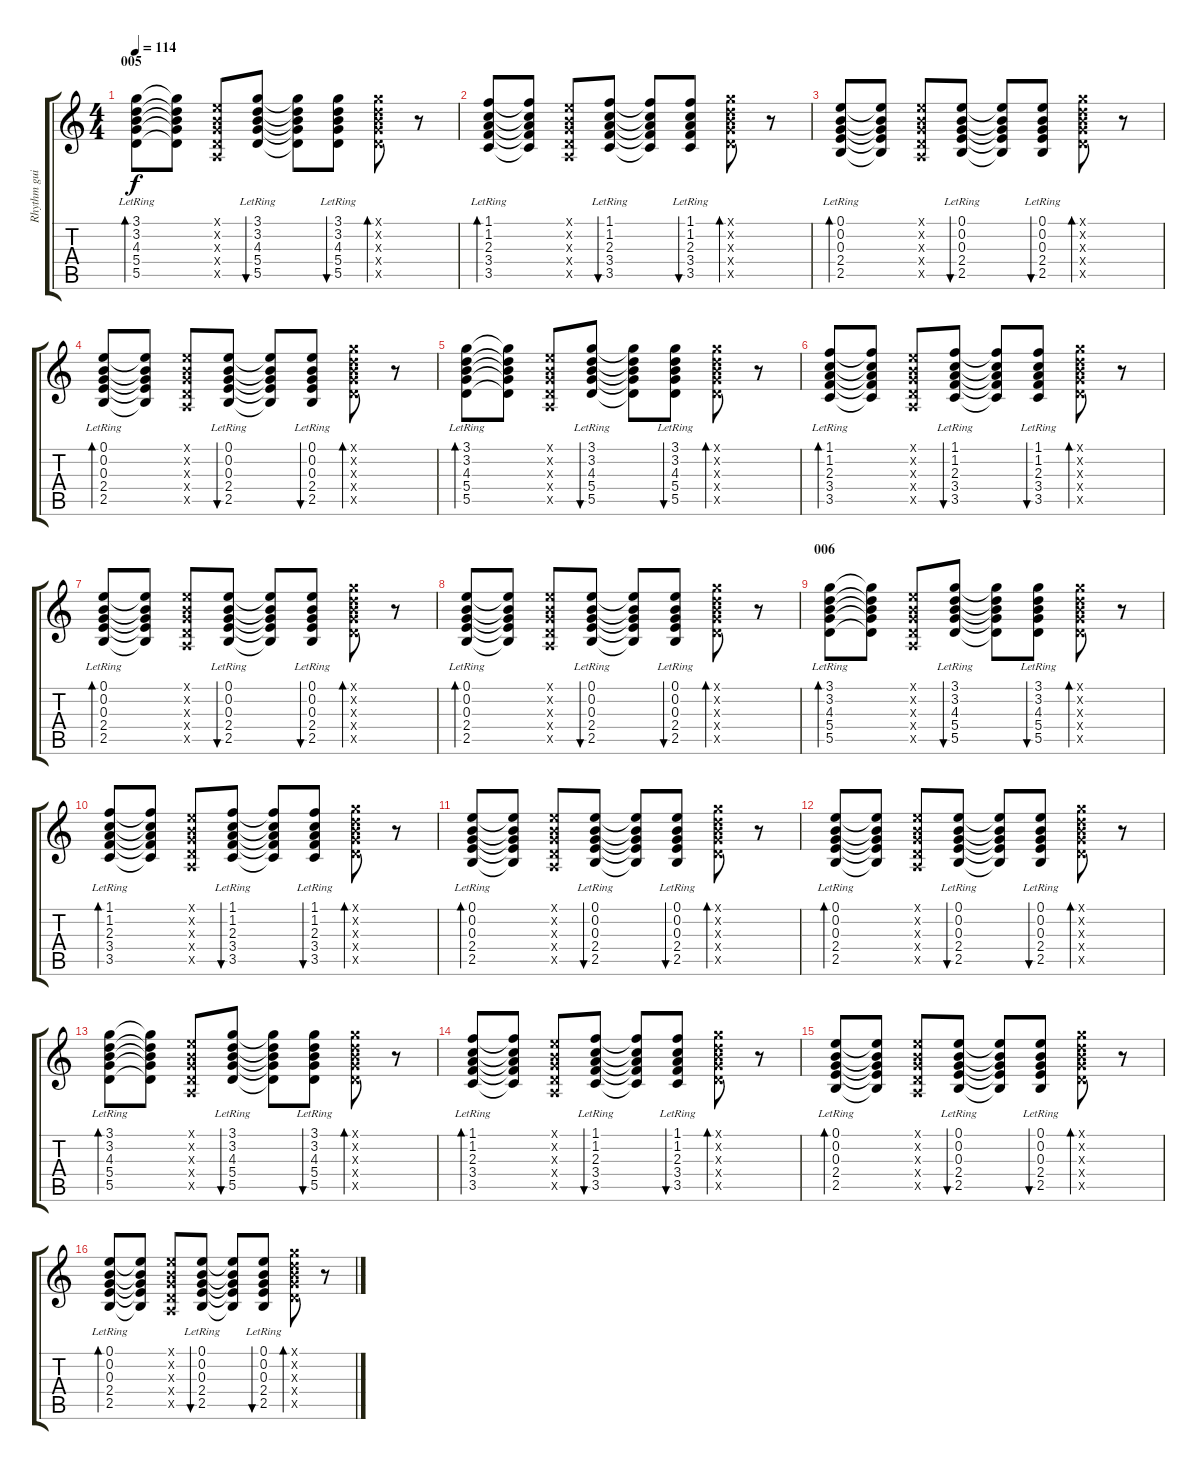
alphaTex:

\track ("Rhythm guit" "Rhythm gui") {instrument acousticguitarsteel}
\staff {score tabs}
\tuning (E4 B3 G3 D3 A2 E2) {hide}
\ts (4 4)
\section ("" "005")
\tempo 114
\clef g2
\ks c
(3.1{lr} 3.2{lr} 4.3{lr} 5.4{lr} 5.5{lr}).8{bd 60 dy f} (3.1{t} 3.2{t} 4.3{t} 5.4{t} 5.5{t}).8 (0.1{x} 0.2{x} 0.3{x} 0.4{x} 0.5{x}).8 (3.1{lr} 3.2{lr} 4.3{lr} 5.4{lr} 5.5{lr}).8{bu 60} (3.1{t} 3.2{t} 4.3{t} 5.4{t} 5.5{t}).8 (3.1{lr} 3.2{lr} 4.3{lr} 5.4{lr} 5.5{lr}).8{bu 60} (3.1{x} 3.2{x} 4.3{x} 5.4{x} 5.5{x}).8{bd 60} r.8 |
(1.1{lr} 1.2{lr} 2.3{lr} 3.4{lr} 3.5{lr}).8{bd 60} (1.1{t} 1.2{t} 2.3{t} 3.4{t} 3.5{t}).8 (0.1{x} 0.2{x} 0.3{x} 0.4{x} 0.5{x}).8 (1.1{lr} 1.2{lr} 2.3{lr} 3.4{lr} 3.5{lr}).8{bu 60} (1.1{t} 1.2{t} 2.3{t} 3.4{t} 3.5{t}).8 (1.1{lr} 1.2{lr} 2.3{lr} 3.4{lr} 3.5{lr}).8{bu 60} (3.1{x} 3.2{x} 4.3{x} 5.4{x} 5.5{x}).8{bd 60} r.8 |
(0.1{lr} 0.2{lr} 0.3{lr} 2.4{lr} 2.5{lr}).8{bd 60} (0.1{t} 0.2{t} 0.3{t} 2.4{t} 2.5{t}).8 (0.1{x} 0.2{x} 0.3{x} 0.4{x} 0.5{x}).8 (0.1{lr} 0.2{lr} 0.3{lr} 2.4{lr} 2.5{lr}).8{bu 60} (0.1{t} 0.2{t} 0.3{t} 2.4{t} 2.5{t}).8 (0.1{lr} 0.2{lr} 0.3{lr} 2.4{lr} 2.5{lr}).8{bu 60} (3.1{x} 3.2{x} 4.3{x} 5.4{x} 5.5{x}).8{bd 60} r.8 |
(0.1{lr} 0.2{lr} 0.3{lr} 2.4{lr} 2.5{lr}).8{bd 60} (0.1{t} 0.2{t} 0.3{t} 2.4{t} 2.5{t}).8 (0.1{x} 0.2{x} 0.3{x} 0.4{x} 0.5{x}).8 (0.1{lr} 0.2{lr} 0.3{lr} 2.4{lr} 2.5{lr}).8{bu 60} (0.1{t} 0.2{t} 0.3{t} 2.4{t} 2.5{t}).8 (0.1{lr} 0.2{lr} 0.3{lr} 2.4{lr} 2.5{lr}).8{bu 60} (3.1{x} 3.2{x} 4.3{x} 5.4{x} 5.5{x}).8{bd 60} r.8 |
(3.1{lr} 3.2{lr} 4.3{lr} 5.4{lr} 5.5{lr}).8{bd 60} (3.1{t} 3.2{t} 4.3{t} 5.4{t} 5.5{t}).8 (0.1{x} 0.2{x} 0.3{x} 0.4{x} 0.5{x}).8 (3.1{lr} 3.2{lr} 4.3{lr} 5.4{lr} 5.5{lr}).8{bu 60} (3.1{t} 3.2{t} 4.3{t} 5.4{t} 5.5{t}).8 (3.1{lr} 3.2{lr} 4.3{lr} 5.4{lr} 5.5{lr}).8{bu 60} (3.1{x} 3.2{x} 4.3{x} 5.4{x} 5.5{x}).8{bd 60} r.8 |
(1.1{lr} 1.2{lr} 2.3{lr} 3.4{lr} 3.5{lr}).8{bd 60} (1.1{t} 1.2{t} 2.3{t} 3.4{t} 3.5{t}).8 (0.1{x} 0.2{x} 0.3{x} 0.4{x} 0.5{x}).8 (1.1{lr} 1.2{lr} 2.3{lr} 3.4{lr} 3.5{lr}).8{bu 60} (1.1{t} 1.2{t} 2.3{t} 3.4{t} 3.5{t}).8 (1.1{lr} 1.2{lr} 2.3{lr} 3.4{lr} 3.5{lr}).8{bu 60} (3.1{x} 3.2{x} 4.3{x} 5.4{x} 5.5{x}).8{bd 60} r.8 |
(0.1{lr} 0.2{lr} 0.3{lr} 2.4{lr} 2.5{lr}).8{bd 60} (0.1{t} 0.2{t} 0.3{t} 2.4{t} 2.5{t}).8 (0.1{x} 0.2{x} 0.3{x} 0.4{x} 0.5{x}).8 (0.1{lr} 0.2{lr} 0.3{lr} 2.4{lr} 2.5{lr}).8{bu 60} (0.1{t} 0.2{t} 0.3{t} 2.4{t} 2.5{t}).8 (0.1{lr} 0.2{lr} 0.3{lr} 2.4{lr} 2.5{lr}).8{bu 60} (3.1{x} 3.2{x} 4.3{x} 5.4{x} 5.5{x}).8{bd 60} r.8 |
(0.1{lr} 0.2{lr} 0.3{lr} 2.4{lr} 2.5{lr}).8{bd 60} (0.1{t} 0.2{t} 0.3{t} 2.4{t} 2.5{t}).8 (0.1{x} 0.2{x} 0.3{x} 0.4{x} 0.5{x}).8 (0.1{lr} 0.2{lr} 0.3{lr} 2.4{lr} 2.5{lr}).8{bu 60} (0.1{t} 0.2{t} 0.3{t} 2.4{t} 2.5{t}).8 (0.1{lr} 0.2{lr} 0.3{lr} 2.4{lr} 2.5{lr}).8{bu 60} (3.1{x} 3.2{x} 4.3{x} 5.4{x} 5.5{x}).8{bd 60} r.8 |
\section ("" "006")
(3.1{lr} 3.2{lr} 4.3{lr} 5.4{lr} 5.5{lr}).8{bd 60} (3.1{t} 3.2{t} 4.3{t} 5.4{t} 5.5{t}).8 (0.1{x} 0.2{x} 0.3{x} 0.4{x} 0.5{x}).8 (3.1{lr} 3.2{lr} 4.3{lr} 5.4{lr} 5.5{lr}).8{bu 60} (3.1{t} 3.2{t} 4.3{t} 5.4{t} 5.5{t}).8 (3.1{lr} 3.2{lr} 4.3{lr} 5.4{lr} 5.5{lr}).8{bu 60} (3.1{x} 3.2{x} 4.3{x} 5.4{x} 5.5{x}).8{bd 60} r.8 |
(1.1{lr} 1.2{lr} 2.3{lr} 3.4{lr} 3.5{lr}).8{bd 60} (1.1{t} 1.2{t} 2.3{t} 3.4{t} 3.5{t}).8 (0.1{x} 0.2{x} 0.3{x} 0.4{x} 0.5{x}).8 (1.1{lr} 1.2{lr} 2.3{lr} 3.4{lr} 3.5{lr}).8{bu 60} (1.1{t} 1.2{t} 2.3{t} 3.4{t} 3.5{t}).8 (1.1{lr} 1.2{lr} 2.3{lr} 3.4{lr} 3.5{lr}).8{bu 60} (3.1{x} 3.2{x} 4.3{x} 5.4{x} 5.5{x}).8{bd 60} r.8 |
(0.1{lr} 0.2{lr} 0.3{lr} 2.4{lr} 2.5{lr}).8{bd 60} (0.1{t} 0.2{t} 0.3{t} 2.4{t} 2.5{t}).8 (0.1{x} 0.2{x} 0.3{x} 0.4{x} 0.5{x}).8 (0.1{lr} 0.2{lr} 0.3{lr} 2.4{lr} 2.5{lr}).8{bu 60} (0.1{t} 0.2{t} 0.3{t} 2.4{t} 2.5{t}).8 (0.1{lr} 0.2{lr} 0.3{lr} 2.4{lr} 2.5{lr}).8{bu 60} (3.1{x} 3.2{x} 4.3{x} 5.4{x} 5.5{x}).8{bd 60} r.8 |
(0.1{lr} 0.2{lr} 0.3{lr} 2.4{lr} 2.5{lr}).8{bd 60} (0.1{t} 0.2{t} 0.3{t} 2.4{t} 2.5{t}).8 (0.1{x} 0.2{x} 0.3{x} 0.4{x} 0.5{x}).8 (0.1{lr} 0.2{lr} 0.3{lr} 2.4{lr} 2.5{lr}).8{bu 60} (0.1{t} 0.2{t} 0.3{t} 2.4{t} 2.5{t}).8 (0.1{lr} 0.2{lr} 0.3{lr} 2.4{lr} 2.5{lr}).8{bu 60} (3.1{x} 3.2{x} 4.3{x} 5.4{x} 5.5{x}).8{bd 60} r.8 |
(3.1{lr} 3.2{lr} 4.3{lr} 5.4{lr} 5.5{lr}).8{bd 60} (3.1{t} 3.2{t} 4.3{t} 5.4{t} 5.5{t}).8 (0.1{x} 0.2{x} 0.3{x} 0.4{x} 0.5{x}).8 (3.1{lr} 3.2{lr} 4.3{lr} 5.4{lr} 5.5{lr}).8{bu 60} (3.1{t} 3.2{t} 4.3{t} 5.4{t} 5.5{t}).8 (3.1{lr} 3.2{lr} 4.3{lr} 5.4{lr} 5.5{lr}).8{bu 60} (3.1{x} 3.2{x} 4.3{x} 5.4{x} 5.5{x}).8{bd 60} r.8 |
(1.1{lr} 1.2{lr} 2.3{lr} 3.4{lr} 3.5{lr}).8{bd 60} (1.1{t} 1.2{t} 2.3{t} 3.4{t} 3.5{t}).8 (0.1{x} 0.2{x} 0.3{x} 0.4{x} 0.5{x}).8 (1.1{lr} 1.2{lr} 2.3{lr} 3.4{lr} 3.5{lr}).8{bu 60} (1.1{t} 1.2{t} 2.3{t} 3.4{t} 3.5{t}).8 (1.1{lr} 1.2{lr} 2.3{lr} 3.4{lr} 3.5{lr}).8{bu 60} (3.1{x} 3.2{x} 4.3{x} 5.4{x} 5.5{x}).8{bd 60} r.8 |
(0.1{lr} 0.2{lr} 0.3{lr} 2.4{lr} 2.5{lr}).8{bd 60} (0.1{t} 0.2{t} 0.3{t} 2.4{t} 2.5{t}).8 (0.1{x} 0.2{x} 0.3{x} 0.4{x} 0.5{x}).8 (0.1{lr} 0.2{lr} 0.3{lr} 2.4{lr} 2.5{lr}).8{bu 60} (0.1{t} 0.2{t} 0.3{t} 2.4{t} 2.5{t}).8 (0.1{lr} 0.2{lr} 0.3{lr} 2.4{lr} 2.5{lr}).8{bu 60} (3.1{x} 3.2{x} 4.3{x} 5.4{x} 5.5{x}).8{bd 60} r.8 |
(0.1{lr} 0.2{lr} 0.3{lr} 2.4{lr} 2.5{lr}).8{bd 60} (0.1{t} 0.2{t} 0.3{t} 2.4{t} 2.5{t}).8 (0.1{x} 0.2{x} 0.3{x} 0.4{x} 0.5{x}).8 (0.1{lr} 0.2{lr} 0.3{lr} 2.4{lr} 2.5{lr}).8{bu 60} (0.1{t} 0.2{t} 0.3{t} 2.4{t} 2.5{t}).8 (0.1{lr} 0.2{lr} 0.3{lr} 2.4{lr} 2.5{lr}).8{bu 60} (3.1{x} 3.2{x} 4.3{x} 5.4{x} 5.5{x}).8{bd 60} r.8
